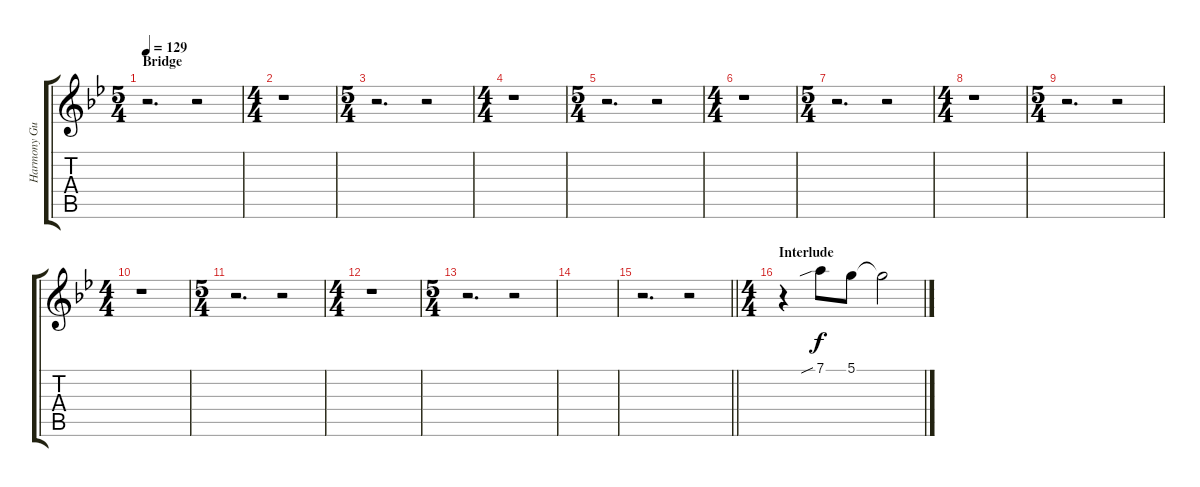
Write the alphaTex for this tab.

\track ("Harmony Guitar I" "Harmony Gu") {instrument overdrivenguitar}
\staff {score tabs}
\tuning (D4 A3 F3 C3 G2 C2) {hide}
\ts (5 4)
\section ("" "Bridge")
\tempo 129
\clef g2
\ks bb
r.2{d dy f} r.2 |
\ts (4 4)
r.1 |
\ts (5 4)
r.2{d} r.2 |
\ts (4 4)
r.1 |
\ts (5 4)
r.2{d} r.2 |
\ts (4 4)
r.1 |
\ts (5 4)
r.2{d} r.2 |
\ts (4 4)
r.1 |
\ts (5 4)
r.2{d} r.2 |
\ts (4 4)
r.1 |
\ts (5 4)
r.2{d} r.2 |
\ts (4 4)
r.1 |
\ts (5 4)
r.2{d} r.2 |
|
\barLineRight lightlight
r.2{d} r.2 |
\ts (4 4)
\section ("" "Interlude")
r.4 7.1{sib}.8 5.1.8 5.1{t}.2
